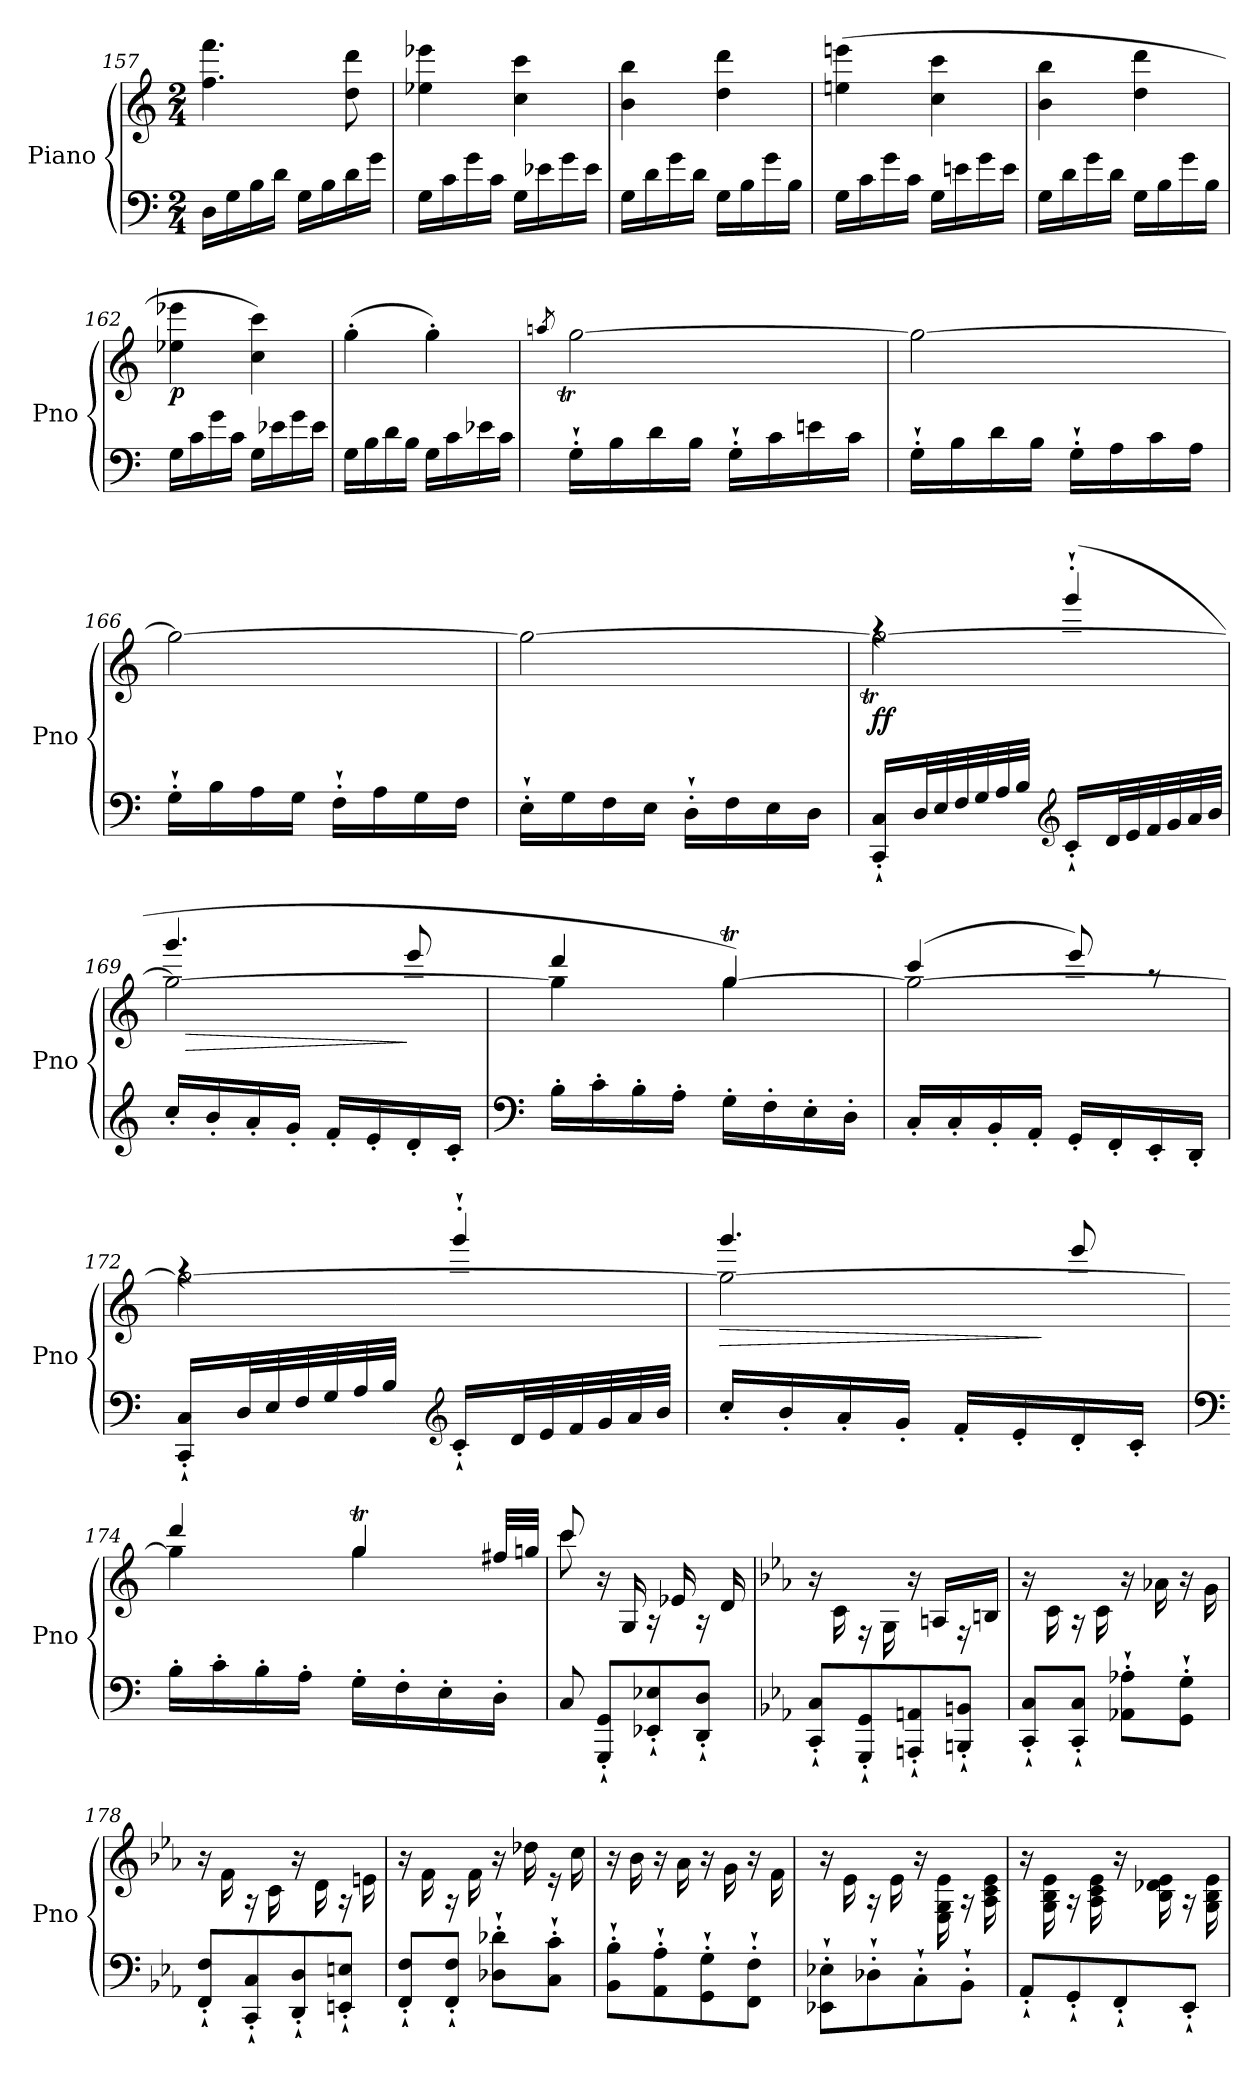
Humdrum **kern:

**kern	**kern	**dynam
*part1	*part1	*part1
*staff2	*staff1	*staff1/2
*I"Piano	*	*
*I'Pno	*	*
!!LO:LB:g=z
*clefF4	*clefG2	*
*k[]	*k[]	*
*M2/4	*M2/4	*
=157	=157	=157
16D\LL	4.ff\ 4.fff\	.
16G\	.	.
16B\	.	.
16d\JJ	.	.
16G\LL	.	.
16B\	.	.
16d\	8dd\ 8ddd\	.
16g\JJ	.	.
=158	=158	=158
16G\LL	4ee-X\ 4eee-X\	.
16c\	.	.
16g\	.	.
16c\JJ	.	.
16G\LL	4cc\ 4ccc\	.
16e-X\	.	.
16g\	.	.
16e-\JJ	.	.
=159	=159	=159
16G\LL	4b\ 4bb\	.
16d\	.	.
16g\	.	.
16d\JJ	.	.
16G\LL	4dd\ 4ddd\	.
16B\	.	.
16g\	.	.
16B\JJ	.	.
=160	=160	=160
!	!	!LO:DY:b
16G\LL	(4een\ 4eeen\	other-dynamics
16c\	.	.
16g\	.	.
16c\JJ	.	.
16G\LL	4cc\ 4ccc\	.
16en\	.	.
16g\	.	.
16e\JJ	.	.
=161	=161	=161
16G\LL	4b\ 4bb\	.
16d\	.	.
16g\	.	.
16d\JJ	.	.
16G\LL	4dd\ 4ddd\	.
16B\	.	.
16g\	.	.
16B\JJ	.	.
!!LO:PB:g=z
=162	=162	=162
!	!	!LO:DY:b
16G\LL	4ee-X\ 4eee-X\	p
16c\	.	.
16g\	.	.
16c\JJ	.	.
!	!	!LO:DY:b
16G\LL	4cc\ 4ccc\)	other-dynamics
16e-X\	.	.
16g\	.	.
16e-\JJ	.	.
=163	=163	=163
16G\LL	(4gg'\	.
16B\	.	.
16d\	.	.
16B\JJ	.	.
16G\LL	4gg'\)	.
16c\	.	.
16e-X\	.	.
16c\JJ	.	.
=164	=164	=164
.	8qaan/	.
*	*^	*
!	!	!	!LO:DY:b
16G`'\LL	[2gg\	32aaTyy	other-dynamics
.	.	32ggyy	.
16B\	.	32aayy	.
.	.	32ggyy	.
16d\	.	32aayy	.
.	.	32ggyy	.
16B\JJ	.	32aayy	.
.	.	32ggyy	.
16G`'\LL	.	32aayy	.
.	.	32ggyy	.
16c\	.	32aayy	.
.	.	32ggyy	.
16en\	.	32aayy	.
.	.	32ggyy	.
16c\JJ	.	32aayy	.
.	.	32ggyy	.
=165	=165	=165	=165
16G`'\LL	2gg\_	32aayy	.
.	.	32ggyy	.
16B\	.	32aayy	.
.	.	32ggyy	.
16d\	.	32aayy	.
.	.	32ggyy	.
16B\JJ	.	32aayy	.
.	.	32ggyy	.
16G`'\LL	.	32aayy	.
.	.	32ggyy	.
16A\	.	32aayy	.
.	.	32ggyy	.
16c\	.	32aayy	.
.	.	32ggyy	.
16A\JJ	.	32aayy	.
.	.	32ggyy	.
!!LO:LB:g=z	!!
=166	=166	=166	=166
16G`'\LL	2gg\_	32aayy	.
.	.	32ggyy	.
16B\	.	32aayy	.
.	.	32ggyy	.
16A\	.	32aayy	.
.	.	32ggyy	.
16G\JJ	.	32aayy	.
.	.	32ggyy	.
16F`'\LL	.	32aayy	.
.	.	32ggyy	.
16A\	.	32aayy	.
.	.	32ggyy	.
16G\	.	32aayy	.
.	.	32ggyy	.
16F\JJ	.	32aayy	.
.	.	32ggyy	.
=167	=167	=167	=167
16E`'\LL	2gg\_	32aayy	.
.	.	32ggyy	.
16G\	.	32aayy	.
.	.	32ggyy	.
16F\	.	32aayy	.
.	.	32ggyy	.
16E\JJ	.	32aayy	.
.	.	32ggyy	.
16D`'\LL	.	32aayy	.
.	.	32ggyy	.
16F\	.	32aayy	.
.	.	32ggyy	.
16E\	.	32aayy	.
.	.	32ggyy	.
16D\JJ	.	32aaTTTyy	.
.	.	32ggyy	.
=168	=168	=168	=168
*	*	*^	*
!	!	!	!	!LO:DY:b
16CC/`' 16C/`'LL	2gg\_	32aaTyy	4raa	ff
.	.	32ggyy	.	.
32D/L	.	32aayy	.	.
32E/	.	32ggyy	.	.
32F/	.	32aayy	.	.
32G/	.	32ggyy	.	.
32A/	.	32aayy	.	.
32B/JJJ	.	32ggyy	.	.
*clefG2	*	*	*	*
16c`'/LL	.	32aayy	(4ggg`'/	.
.	.	32ggyy	.	.
32d/L	.	32aayy	.	.
32e/	.	32ggyy	.	.
32f/	.	32aayy	.	.
32g/	.	32ggyy	.	.
32a/	.	32aayy	.	.
32b/JJJ	.	32ggyy	.	.
!!LO:LB:g=z	!!	!!
=169	=169	=169	=169	=169
16cc'/LL	2gg\_	32aayy	4.ggg/	.
!	!	!	!	!LO:HP:b
.	.	32ggyy	.	>
16b'/	.	32aayy	.	.
.	.	32ggyy	.	.
16a'/	.	32aayy	.	.
.	.	32ggyy	.	.
16g'/JJ	.	32aayy	.	.
.	.	32ggyy	.	.
16f'/LL	.	32aayy	.	.
.	.	32ggyy	.	.
16e'/	.	32aayy	.	.
.	.	32ggyy	.	.
16d'/	.	32aayy	8eee/	]
.	.	32ggyy	.	.
16c'/JJ	.	32aayy	.	.
.	.	32ggyy	.	.
=170	=170	=170	=170	=170
*clefF4	*	*	*	*
16B'\LL	4gg\]	32aayy	4ddd/	.
.	.	32ggyy	.	.
16c'\	.	32aayy	.	.
.	.	32ggyy	.	.
16B'\	.	32aayy	.	.
.	.	32ggyy	.	.
16A'\JJ	.	32aayy	.	.
.	.	32ggyy	.	.
16G'\LL	[4ggT\	32aayy	4gg/)	.
.	.	32ggyy	.	.
16F'\	.	32aayy	.	.
.	.	32ggyy	.	.
16E'\	.	32aayy	.	.
.	.	32ggyy	.	.
16D'\JJ	.	32aayy	.	.
.	.	32ggyy	.	.
=171	=171	=171	=171	=171
16C'/LL	2gg\_	32aayy	(4ccc/	.
.	.	32ggyy	.	.
16C'/	.	32aayy	.	.
.	.	32ggyy	.	.
16BB'/	.	32aayy	.	.
.	.	32ggyy	.	.
16AA'/JJ	.	32aayy	.	.
.	.	32ggyy	.	.
16GG'/LL	.	32aayy	8eee/)	.
.	.	32ggyy	.	.
16FF'/	.	32aayy	.	.
.	.	32ggyy	.	.
16EE'/	.	32aayy	8raa	.
.	.	32ggyy	.	.
16DD'/JJ	.	32aayy	.	.
.	.	32ggyy	.	.
!!LO:LB:g=z	!!	!!
=172	=172	=172	=172	=172
16CC/`' 16C/`'LL	2gg\_	32aayy	4raa	.
.	.	32ggyy	.	.
32D/L	.	32aayy	.	.
32E/	.	32ggyy	.	.
32F/	.	32aayy	.	.
32G/	.	32ggyy	.	.
32A/	.	32aayy	.	.
32B/JJJ	.	32ggyy	.	.
*clefG2	*	*	*	*
16c`'/LL	.	32aayy	4ggg`'/	.
.	.	32ggyy	.	.
32d/L	.	32aayy	.	.
32e/	.	32ggyy	.	.
32f/	.	32aayy	.	.
32g/	.	32ggyy	.	.
32a/	.	32aayy	.	.
32b/JJJ	.	32ggyy	.	.
=173	=173	=173	=173	=173
!	!	!	!	!LO:HP:b
16cc'/LL	2gg\_	32aayy	4.ggg/	>
.	.	32ggyy	.	.
16b'/	.	32aayy	.	.
.	.	32ggyy	.	.
16a'/	.	32aayy	.	.
.	.	32ggyy	.	.
16g'/JJ	.	32aayy	.	.
.	.	32ggyy	.	.
16f'/LL	.	32aayy	.	.
.	.	32ggyy	.	.
16e'/	.	32aayy	.	.
.	.	32ggyy	.	]
16d'/	.	32aayy	8eee/	.
.	.	32ggyy	.	.
16c'/JJ	.	32aayy	.	.
.	.	32ggyy	.	.
=174	=174	=174	=174	=174
*clefF4	*	*	*	*
16B'\LL	4gg\]	32aayy	4ddd/	.
.	.	32ggyy	.	.
16c'\	.	32aayy	.	.
.	.	32ggyy	.	.
16B'\	.	32aayy	.	.
.	.	32ggyy	.	.
16A'\JJ	.	32aayy	.	.
.	.	32ggyy	.	.
16G'\LL	4ggT\	32aayy	4gg/	.
.	.	32ggyy	.	.
16F'\	.	32aayy	.	.
.	.	32ggyy	.	.
16E'\	.	32aayy	.	.
.	.	32ggyy	.	.
16D'\JJ	.	32ff#XTTT/LLL	.	.
.	.	32gg/JJJ	.	.
*	*	*v	*v	*
!!LO:LB:g=z
=175	=175	=175	=175
8C/	8ccc/	8ccc\	.
!	!	!	!LO:DY:b
8GGG/`' 8GG/`'L	16r	16ryy	other-dynamics
.	16ryy	16G/	.
8EE-X/`' 8E-X/`'	16rA	16ryy	.
.	16ryy	16e-X/	.
8DD/`' 8D/`'J	16rA	16ryy	.
.	16ryy	16d/	.
=176	=176	=176	=176
*k[b-e-a-]	*k[b-e-a-]	*	*
8CC/`' 8C/`'L	16r	16ryy	.
.	16ryy	16c\	.
8GGG/`' 8GG/`'	16rF	16ryy	.
.	16ryy	16G\	.
8AAAn/`' 8AAn/`'	16r	16ryy	.
.	16ryy	16An/LL	.
8BBBn/`' 8BBn/`'J	16rF	16ryy	.
.	16ryy	16Bn/JJ	.
=177	=177	=177	=177
8CC/`' 8C/`'L	16r	16ryy	.
.	16ryy	16c\	.
8CC/`' 8C/`'J	16rA	16ryy	.
.	16ryy	16c\	.
8AA-X\`' 8A-X\`'L	16r	16ryy	.
.	16ryy	16a-X\	.
8GG\`' 8G\`'J	16r	16ryy	.
.	16ryy	16g\	.
=178	=178	=178	=178
8FF/`' 8F/`'L	16r	16ryy	.
.	16ryy	16f\	.
8CC/`' 8C/`'	16rA	16ryy	.
.	16ryy	16c\	.
8DD/`' 8D/`'	16r	16ryy	.
.	16ryy	16d\	.
8EEn/`' 8En/`'J	16rA	16ryy	.
.	16ryy	16en\	.
=179	=179	=179	=179
8FF/`' 8F/`'L	16r	16ryy	.
.	16ryy	16f\	.
8FF/`' 8F/`'J	16rA	16ryy	.
.	16ryy	16f\	.
8D-X\`' 8d-X\`'L	16r	16ryy	.
.	16ryy	16dd-X\	.
8C\`' 8c\`'J	16re	16ryy	.
.	16ryy	16cc\	.
!!LO:LB:g=z	!!
=180	=180	=180	=180
8BB-\`' 8B-\`'L	16r	16ryy	.
.	16ryy	16b-\	.
8AA-\`' 8A-\`'	16r	16ryy	.
.	16ryy	16a-\	.
8GG\`' 8G\`'	16r	16ryy	.
.	16ryy	16g\	.
8FF\`' 8F\`'J	16r	16ryy	.
.	16ryy	16f\	.
=181	=181	=181	=181
8EE-X\`' 8E-X\`'L	16r	16ryy	.
.	16ryy	16e-\	.
8D-X`'\	16rA	16ryy	.
.	16ryy	16e-\	.
8C`'\	16r	16ryy	.
.	16ryy	16E-\ 16G\ 16e-\	.
8BB-`'\J	16rA	16ryy	.
.	16ryy	16A-\ 16c\ 16e-\	.
=182	=182	=182	=182
8AA-`'/L	16r	16ryy	.
.	16ryy	16G\ 16B-\ 16e-\	.
8GG`'/	16rA	16ryy	.
.	16ryy	16A-\ 16c\ 16e-\	.
8FF`'/	16r	16ryy	.
.	16ryy	16B-\ 16d-X\ 16e-\	.
8EE-`'/J	16rA	16ryy	.
.	16ryy	16G\ 16B-\ 16e-\	.
*	*v	*v	*
=	=	=
*-	*-	*-
